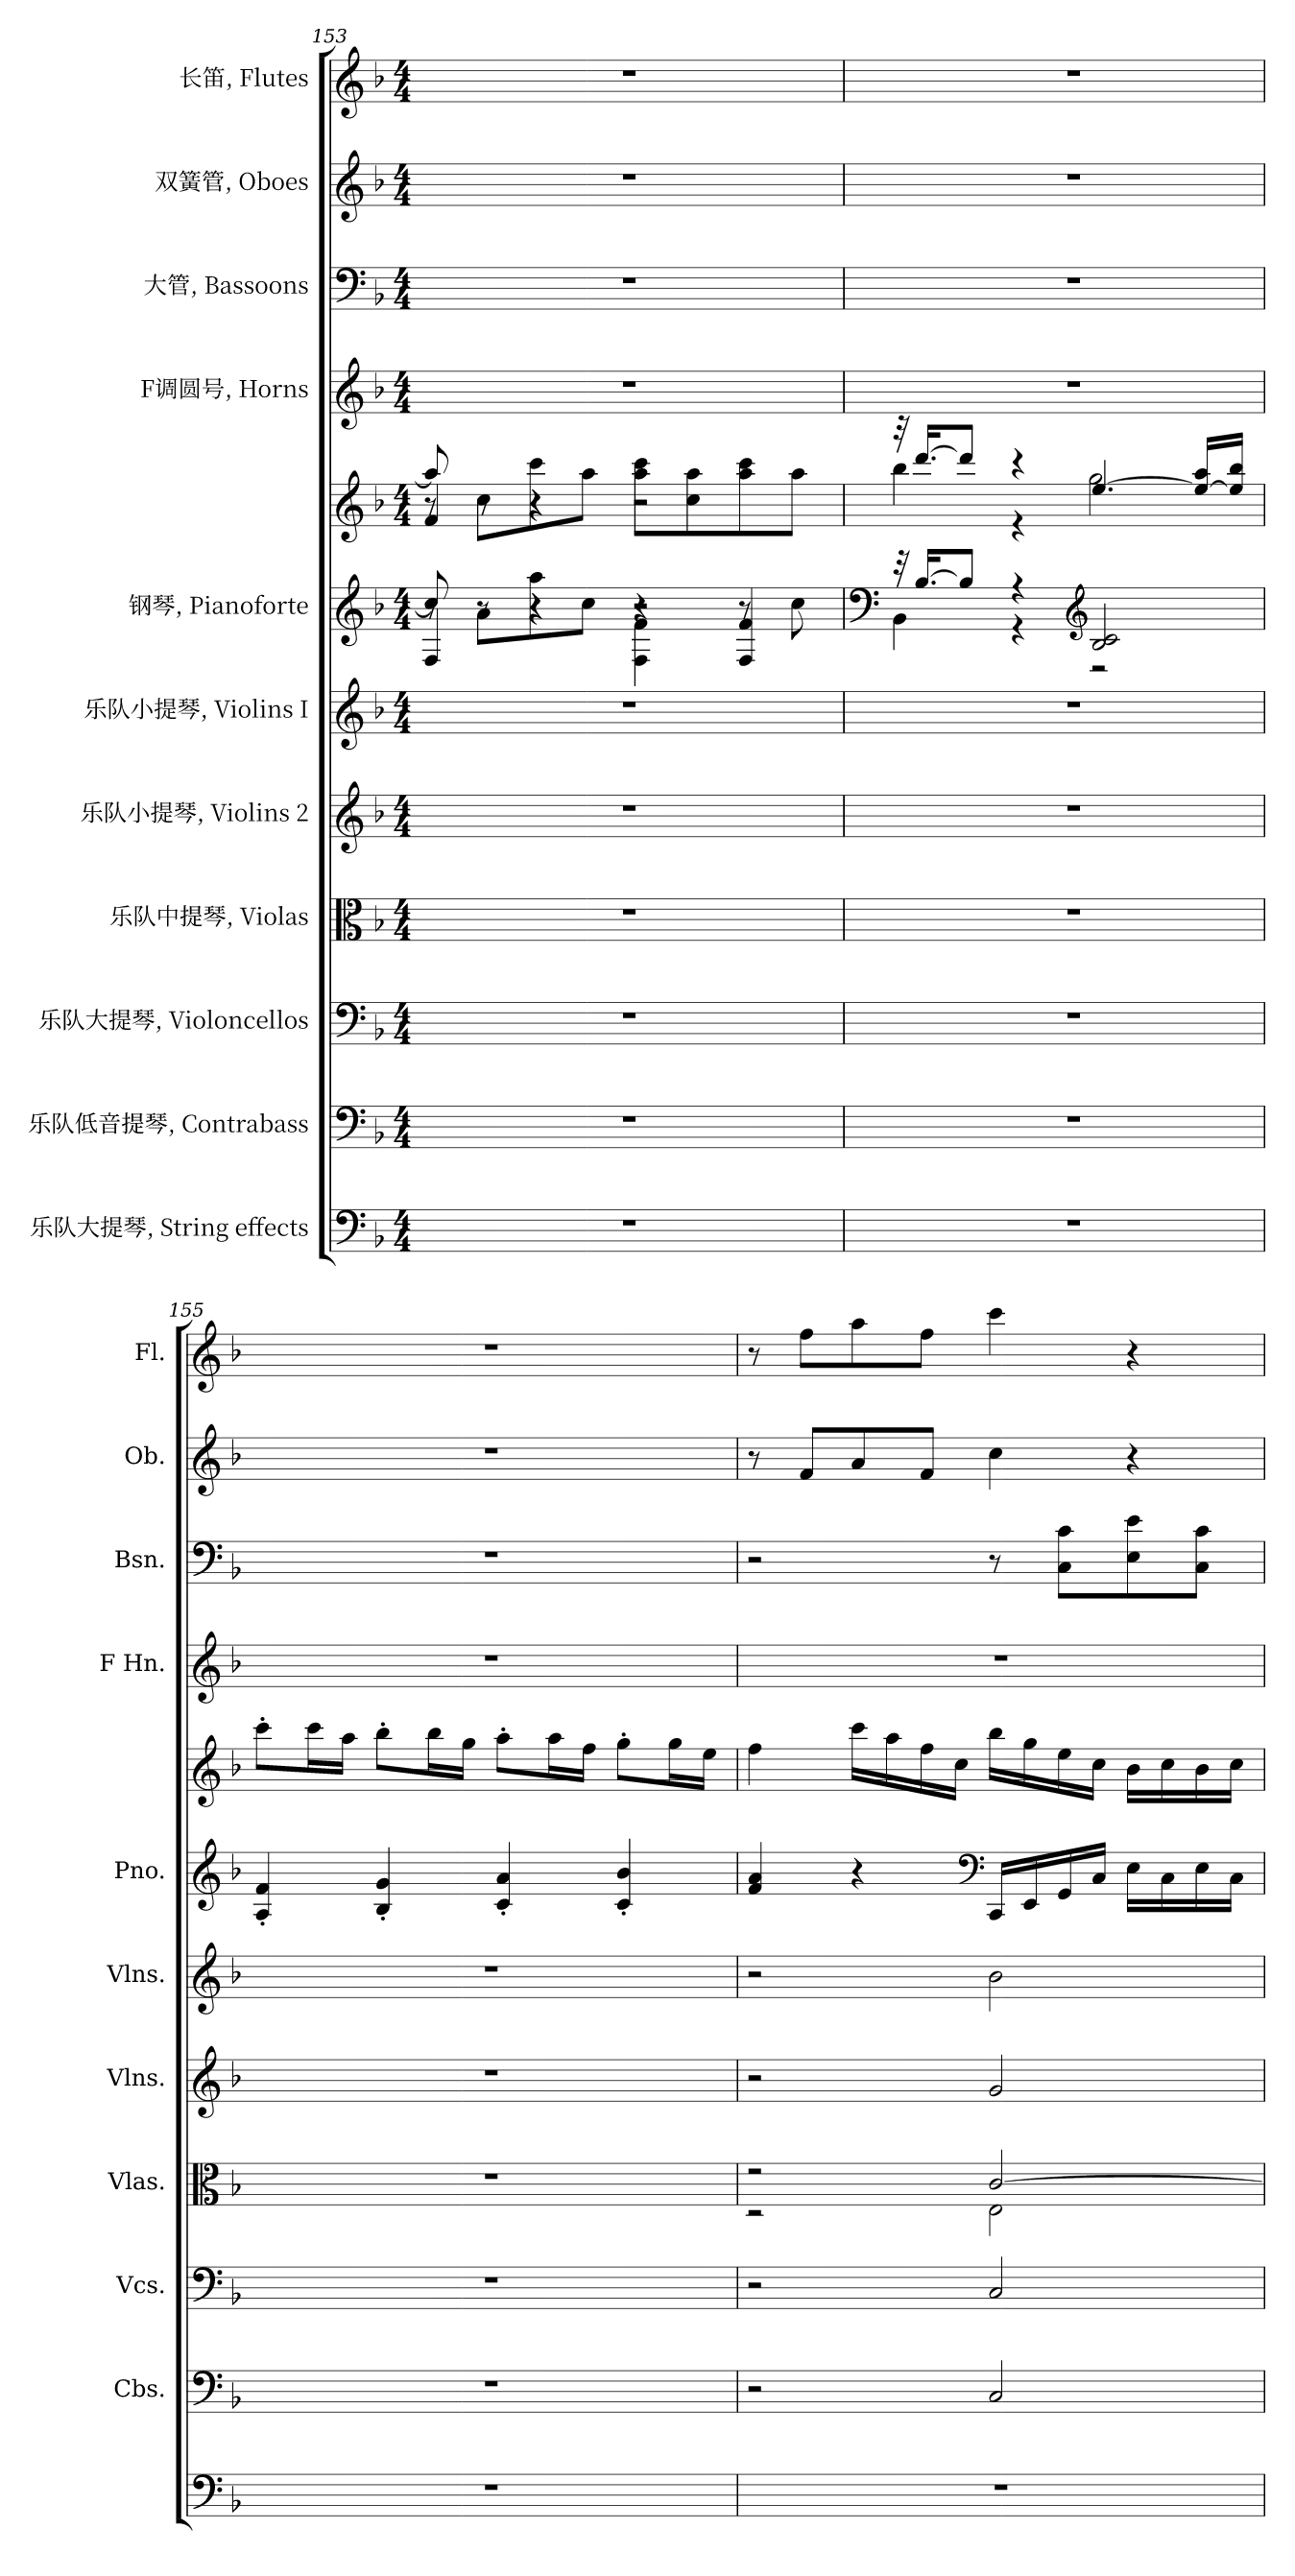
**kern	**kern	**kern	**kern	**kern	**kern	**kern	**kern	**kern	**kern	**kern	**kern
*part11	*part10	*part9	*part8	*part7	*part6	*part5	*part5	*part4	*part3	*part2	*part1
*staff12	*staff11	*staff10	*staff9	*staff8	*staff7	*staff6	*staff5	*staff4	*staff3	*staff2	*staff1
*I"乐队大提琴, String effects	*I"乐队低音提琴, Contrabass	*I"乐队大提琴, Violoncellos	*I"乐队中提琴, Violas	*I"乐队小提琴, Violins 2	*I"乐队小提琴, Violins I	*I"钢琴, Pianoforte	*	*I"F调圆号, Horns	*I"大管, Bassoons	*I"双簧管, Oboes	*I"长笛, Flutes
*	*I'Cbs.	*I'Vcs.	*I'Vlas.	*I'Vlns.	*I'Vlns.	*I'Pno.	*	*I'F Hn.	*I'Bsn.	*I'Ob.	*I'Fl.
*clefF4	*clefF4	*clefF4	*clefC3	*clefG2	*clefG2	*clefG2	*clefG2	*clefG2	*clefF4	*clefG2	*clefG2
*	*ITrd7c12	*	*	*	*	*	*	*ITrd4c7	*	*	*
*k[b-]	*k[b-]	*k[b-]	*k[b-]	*k[b-]	*k[b-]	*k[b-]	*k[b-]	*k[b-e-]	*k[b-]	*k[b-]	*k[b-]
*M4/4	*M4/4	*M4/4	*M4/4	*M4/4	*M4/4	*M4/4	*M4/4	*M4/4	*M4/4	*M4/4	*M4/4
=153	=153	=153	=153	=153	=153	=153	=153	=153	=153	=153	=153
*	*	*	*	*	*	*^	*^	*	*	*	*
*	*	*	*	*	*	*	*^	*	*^	*	*	*	*
1r	1r	1r	1r	1r	1r	8cc/]	8r	4F/	8aa/]	8r	4f/	1r	1r	1r	1r
.	.	.	.	.	.	8r	8a\L	.	8r	8cc\L	.	.	.	.	.
.	.	.	.	.	.	4r	8aa\	4r	4r	8ccc\	4r	.	.	.	.
.	.	.	.	.	.	.	8cc\J	.	.	8aa\J	.	.	.	.	.
.	.	.	.	.	.	2r	4F\ 4f\	4r	2r	8aa\ 8ccc\L	2r	.	.	.	.
.	.	.	.	.	.	.	.	.	.	8cc\ 8aa\	.	.	.	.	.
.	.	.	.	.	.	.	8r	4F/ 4f/	.	8aa\ 8ccc\	.	.	.	.	.
.	.	.	.	.	.	.	8cc\	.	.	8aa\J	.	.	.	.	.
*	*	*	*	*	*	*v	*v	*v	*	*	*	*	*	*	*
*	*	*	*	*	*	*	*v	*v	*v	*	*	*	*
!!LO:PB:g=z
=154	=154	=154	=154	=154	=154	=154	=154	=154	=154	=154	=154
*	*	*	*	*	*	*clefF4	*	*	*	*	*
*	*	*	*	*	*	*^	*^	*	*	*	*
1r	1r	1r	1r	1r	1r	32r	4BB-\	32r	4bb-\	1r	1r	1r	1r
.	.	.	.	.	.	[16.B-/KL	.	[16.ddd/KL	.	.	.	.	.
.	.	.	.	.	.	8B-/J]	.	8ddd/J]	.	.	.	.	.
.	.	.	.	.	.	4r	4r	4r	4r	.	.	.	.
*	*	*	*	*	*	*clefG2	*	*	*	*	*	*	*
.	.	.	.	.	.	2B-/ 2c/	2r	[4.ee/	2gg\	.	.	.	.
.	.	.	.	.	.	.	.	16ee/_ 16aa/LL	.	.	.	.	.
.	.	.	.	.	.	.	.	16ee/] 16bb-/JJ	.	.	.	.	.
*	*	*	*	*	*	*v	*v	*	*	*	*	*	*
*	*	*	*	*	*	*	*v	*v	*	*	*	*
=155	=155	=155	=155	=155	=155	=155	=155	=155	=155	=155	=155
1r	1r	1r	1r	1r	1r	4A/' 4f/'	8ccc'\L	1r	1r	1r	1r
.	.	.	.	.	.	.	16ccc\L	.	.	.	.
.	.	.	.	.	.	.	16aa\JJ	.	.	.	.
.	.	.	.	.	.	4B-/' 4g/'	8bb-'\L	.	.	.	.
.	.	.	.	.	.	.	16bb-\L	.	.	.	.
.	.	.	.	.	.	.	16gg\JJ	.	.	.	.
.	.	.	.	.	.	4c/' 4a/'	8aa'\L	.	.	.	.
.	.	.	.	.	.	.	16aa\L	.	.	.	.
.	.	.	.	.	.	.	16ff\JJ	.	.	.	.
.	.	.	.	.	.	4c/' 4b-/'	8gg'\L	.	.	.	.
.	.	.	.	.	.	.	16gg\L	.	.	.	.
.	.	.	.	.	.	.	16ee\JJ	.	.	.	.
=156	=156	=156	=156	=156	=156	=156	=156	=156	=156	=156	=156
*	*	*	*^	*	*	*	*	*	*	*	*
1r	2r	2r	2r	2r	2r	2r	4f/ 4a/	4ff\	1r	2r	8r	8r
.	.	.	.	.	.	.	.	.	.	.	8f/L	8ff\L
.	.	.	.	.	.	.	4r	16ccc\LL	.	.	8a/	8aa\
.	.	.	.	.	.	.	.	16aa\	.	.	.	.
.	.	.	.	.	.	.	.	16ff\	.	.	8f/J	8ff\J
.	.	.	.	.	.	.	.	16cc\JJ	.	.	.	.
*	*	*	*	*	*	*	*clefF4	*	*	*	*	*
.	2CC/	2C/	[2c/	2E\	2g/	2b-\	16CC/LL	16bb-\LL	.	8r	4cc\	4ccc\
.	.	.	.	.	.	.	16EE/	16gg\	.	.	.	.
.	.	.	.	.	.	.	16GG/	16ee\	.	8C\ 8c\L	.	.
.	.	.	.	.	.	.	16C/JJ	16cc\JJ	.	.	.	.
.	.	.	.	.	.	.	16E\LL	16b-\LL	.	8E\ 8e\	4r	4r
.	.	.	.	.	.	.	16C\	16cc\	.	.	.	.
.	.	.	.	.	.	.	16E\	16b-\	.	8C\ 8c\J	.	.
.	.	.	.	.	.	.	16C\JJ	16cc\JJ	.	.	.	.
*	*	*	*v	*v	*	*	*	*	*	*	*	*
=	=	=	=	=	=	=	=	=	=	=	=
*-	*-	*-	*-	*-	*-	*-	*-	*-	*-	*-	*-
